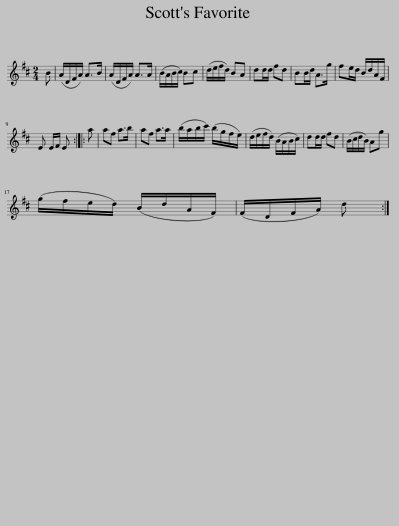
X:1
L:1/8
M:2/4
I:linebreak $
K:D
V:1 treble
V:1
 B | (A/D/F/A/) A>B | (A/D/F/A/) A>A | (B/A/B/c/) Bc | (d/e/f/d/) BA | %5
 dd/d/ fd | BB/d/ A>g | fe/d/ B/d/A/F/ |$ E E/F/ E :: a | %10
 af a>b | af a>a | (b/a/b/c'/) (b/g/f/e/) | (d/e/f/d/) (B/A/B/c/) | dd/d/ fd | %15
 (B/c/d/B/) Ag |$ (g/f/e/d/) (B/d/A/F/) | (F/D/F/A/) d :| %18
